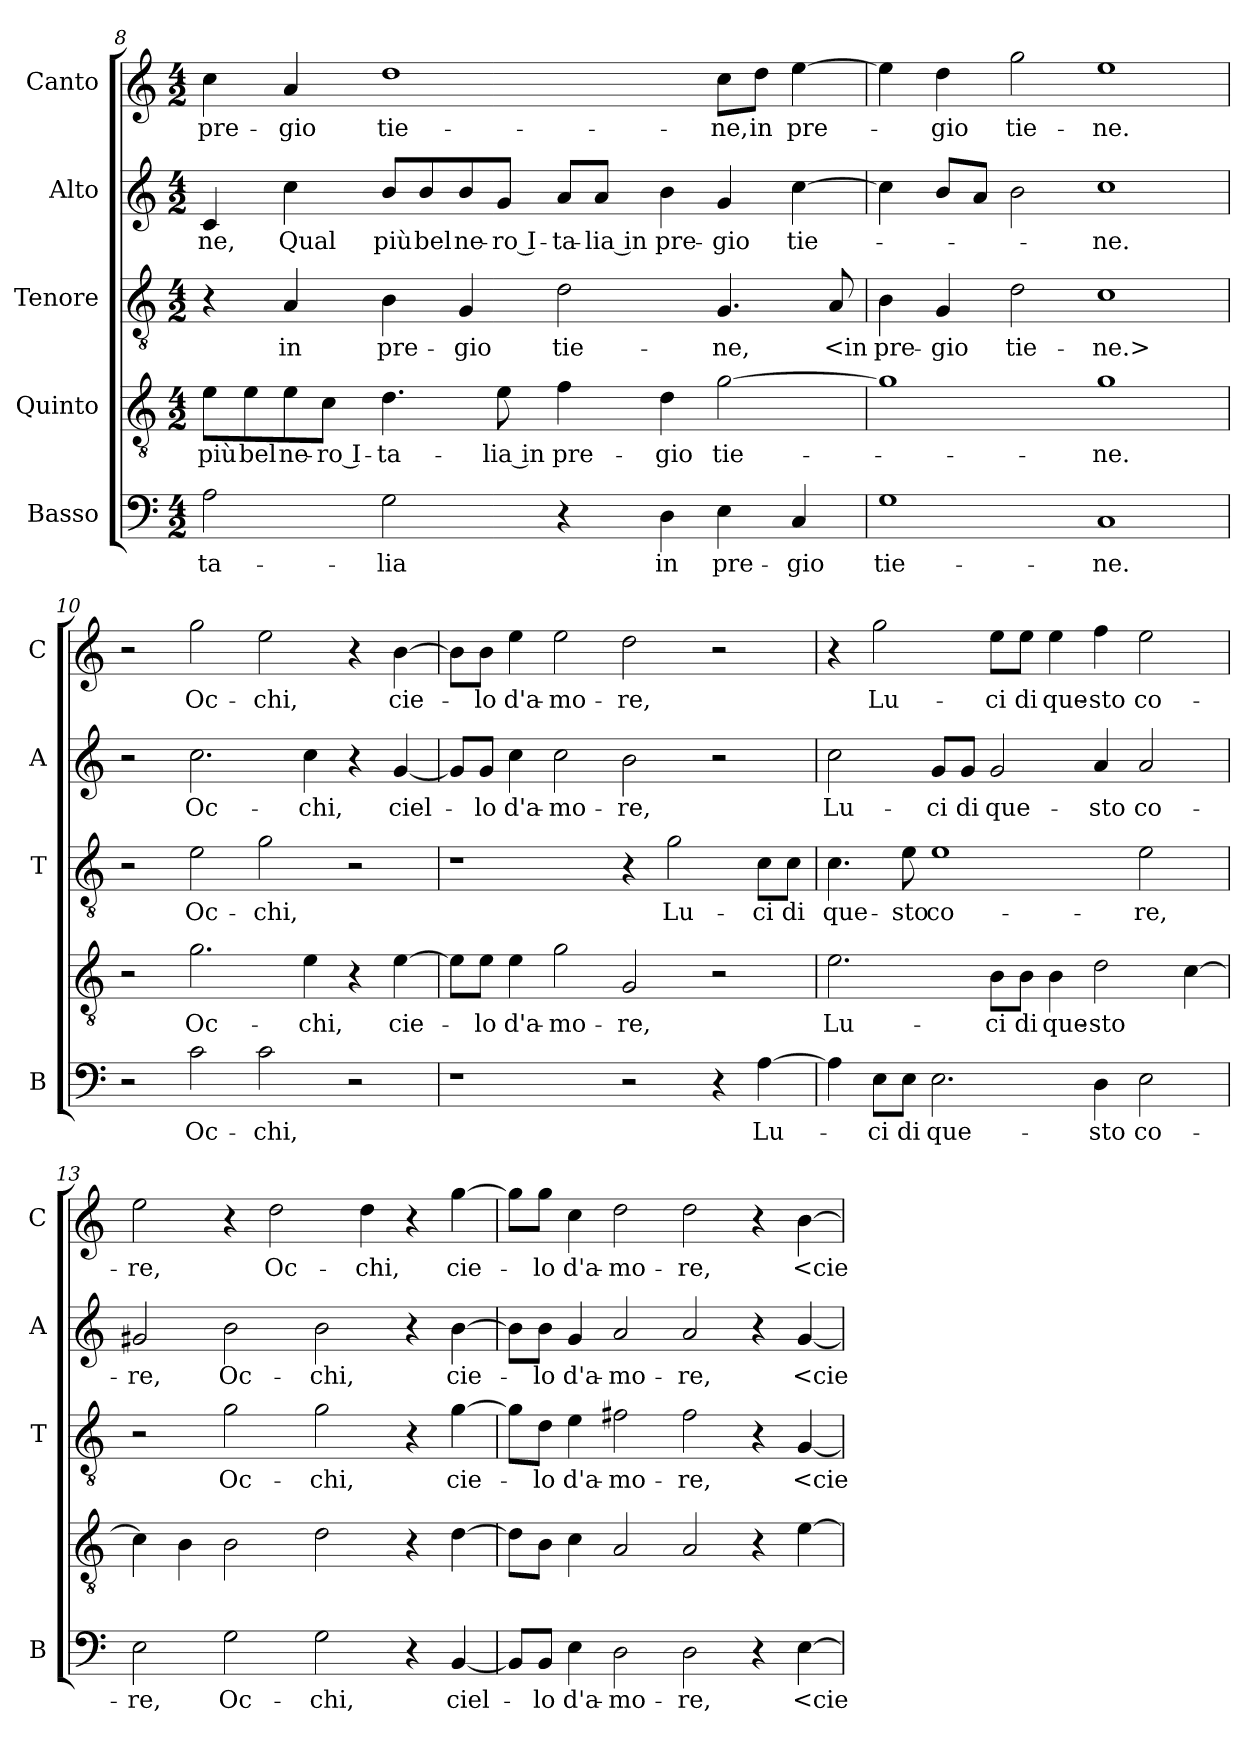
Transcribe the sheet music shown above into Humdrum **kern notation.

**kern	**text	**kern	**text	**kern	**text	**kern	**text	**kern	**text
*part5	*part5	*part4	*part4	*part3	*part3	*part2	*part2	*part1	*part1
*staff5	*staff5	*staff4	*staff4	*staff3	*staff3	*staff2	*staff2	*staff1	*staff1
*I"Basso	*	*I"Quinto	*	*I"Tenore	*	*I"Alto	*	*I"Canto	*
*I'B	*	*	*	*I'T	*	*I'A	*	*I'C	*
*clefF4	*	*clefGv2	*	*clefGv2	*	*clefG2	*	*clefG2	*
*k[]	*	*k[]	*	*k[]	*	*k[]	*	*k[]	*
*M4/2	*	*M4/2	*	*M4/2	*	*M4/2	*	*M4/2	*
=8	=8	=8	=8	=8	=8	=8	=8	=8	=8
2A	-ta-	8eL	più	4r	.	4c	-ne,	4cc	pre-
.	.	8e	bel	.	.	.	.	.	.
.	.	8e	ne-	4A	in	4cc	Qual	4a	-gio
.	.	8cJ	-ro I-	.	.	.	.	.	.
2G	-lia	4.d	-ta-	4B	pre-	8bL	più	1dd	tie-
.	.	.	.	.	.	8b	bel	.	.
.	.	.	.	4G	-gio	8b	ne-	.	.
.	.	8e	-lia in	.	.	8gJ	-ro I-	.	.
4r	.	4f	pre-	2d	tie-	8aL	-ta-	.	.
.	.	.	.	.	.	8aJ	-lia in	.	.
4D	in	4d	-gio	.	.	4b	pre-	.	.
4E	pre-	[2g	tie-	4.G	-ne,	4g	-gio	8ccL	-ne,
.	.	.	.	.	.	.	.	8ddJ	in
4C	-gio	.	.	.	.	[4cc	tie-	[4ee	pre-
.	.	.	.	8A	<in	.	.	.	.
=9	=9	=9	=9	=9	=9	=9	=9	=9	=9
1G	tie-	1g]	.	4B	pre-	4cc]	.	4ee]	.
.	.	.	.	4G	-gio	8bL	.	4dd	-gio
.	.	.	.	.	.	8aJ	.	.	.
.	.	.	.	2d	tie-	2b	.	2gg	tie-
1C	-ne.	1g	-ne.	1c	-ne.>	1cc	-ne.	1ee	-ne.
=10	=10	=10	=10	=10	=10	=10	=10	=10	=10
2r	.	2r	.	2r	.	2r	.	2r	.
2c	Oc-	2.g	Oc-	2e	Oc-	2.cc	Oc-	2gg	Oc-
2c	-chi,	.	.	2g	-chi,	.	.	2ee	-chi,
.	.	4e	-chi,	.	.	4cc	-chi,	.	.
2r	.	4r	.	2r	.	4r	.	4r	.
.	.	[4e	cie-	.	.	[4g	ciel-	[4b	cie-
=11	=11	=11	=11	=11	=11	=11	=11	=11	=11
1r	.	8eL]	.	1r	.	8gL]	.	8bL]	.
.	.	8eJ	-lo	.	.	8gJ	-lo	8bJ	-lo
.	.	4e	d'a-	.	.	4cc	d'a-	4ee	d'a-
.	.	2g	-mo-	.	.	2cc	-mo-	2ee	-mo-
2r	.	2G	-re,	4r	.	2b	-re,	2dd	-re,
.	.	.	.	2g	Lu-	.	.	.	.
4r	.	2r	.	.	.	2r	.	2r	.
[4A	Lu-	.	.	8cL	-ci	.	.	.	.
.	.	.	.	8cJ	di	.	.	.	.
=12	=12	=12	=12	=12	=12	=12	=12	=12	=12
4A]	.	2.e	Lu-	4.c	que-	2cc	Lu-	4r	.
8EL	-ci	.	.	.	.	.	.	2gg	Lu-
8EJ	di	.	.	8e	-sto	.	.	.	.
2.E	que-	.	.	1e	co-	8gL	-ci	.	.
.	.	.	.	.	.	8gJ	di	.	.
.	.	8BL	-ci	.	.	2g	que-	8eeL	-ci
.	.	8BJ	di	.	.	.	.	8eeJ	di
.	.	4B	que-	.	.	.	.	4ee	que-
4D	-sto	2d	-sto	.	.	4a	-sto	4ff	-sto
2E	co-	.	.	2e	-re,	2a	co-	2ee	co-
.	.	[4c	.	.	.	.	.	.	.
=13	=13	=13	=13	=13	=13	=13	=13	=13	=13
2E	-re,	4c]	.	2r	.	2g#X	-re,	2ee	-re,
.	.	4B	.	.	.	.	.	.	.
2G	Oc-	2B	.	2g	Oc-	2b	Oc-	4r	.
.	.	.	.	.	.	.	.	2dd	Oc-
2G	-chi,	2d	.	2g	-chi,	2b	-chi,	.	.
.	.	.	.	.	.	.	.	4dd	-chi,
4r	.	4r	.	4r	.	4r	.	4r	.
[4BB	ciel-	[4d	.	[4g	cie-	[4b	cie-	[4gg	cie-
=14	=14	=14	=14	=14	=14	=14	=14	=14	=14
8BBL]	.	8dL]	.	8gL]	.	8bL]	.	8ggL]	.
8BBJ	-lo	8BJ	.	8dJ	-lo	8bJ	-lo	8ggJ	-lo
4E	d'a-	4c	.	4e	d'a-	4g	d'a-	4cc	d'a-
2D	-mo-	2A	.	2f#X	-mo-	2a	-mo-	2dd	-mo-
2D	-re,	2A	.	2f#	-re,	2a	-re,	2dd	-re,
4r	.	4r	.	4r	.	4r	.	4r	.
[4E	<cie-	[4e	.	[4G	<cie-	[4g	<cie-	[4b	<cie-
=	=	=	=	=	=	=	=	=	=
*-	*-	*-	*-	*-	*-	*-	*-	*-	*-
